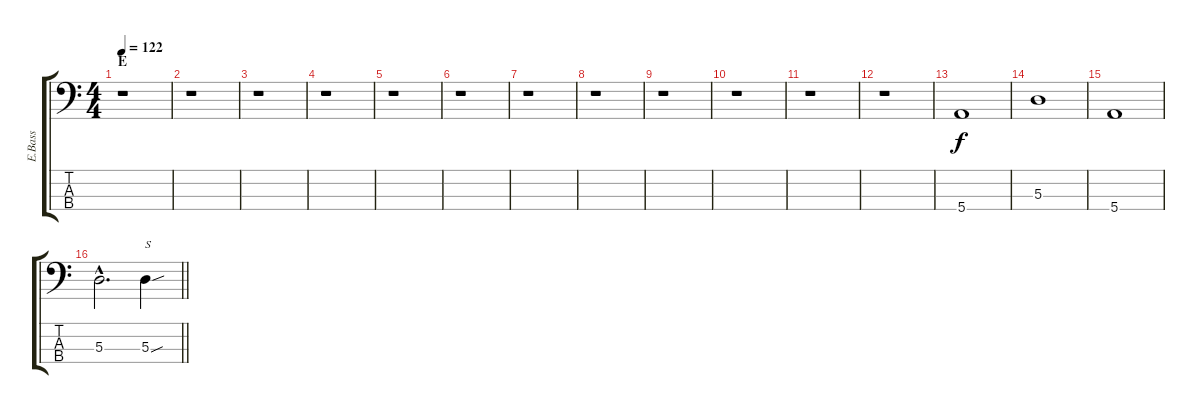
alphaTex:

\track ("E.Bass" "E.Bass") {instrument electricbassfinger}
\staff {score tabs}
\tuning (G2 D2 A1 E1) {hide}
\ts (4 4)
\section ("" "E")
\tempo 122
\clef f4
\ks c
r.1{dy f} |
r.1 |
r.1 |
r.1 |
r.1 |
r.1 |
r.1 |
r.1 |
r.1 |
r.1 |
r.1 |
r.1 |
5.4.1 |
5.3.1 |
5.4.1 |
\barLineRight lightlight
5.3{hac}.2{d} 5.3{sou}.4{txt "S"}
